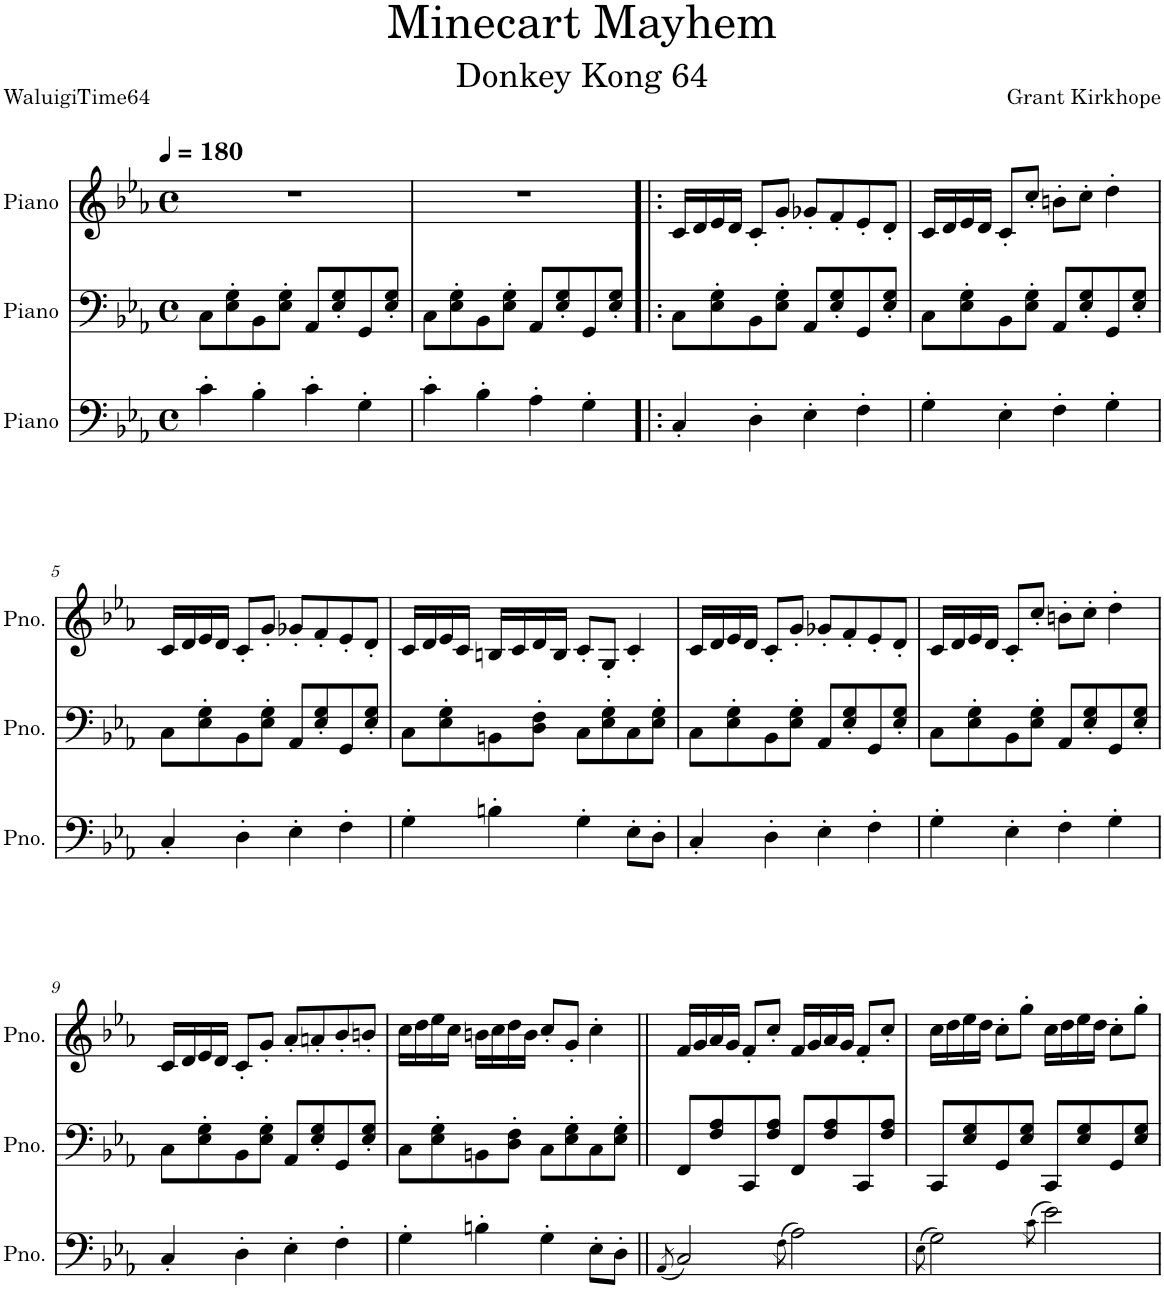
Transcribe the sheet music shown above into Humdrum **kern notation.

**kern	**kern	**kern
*part3	*part2	*part1
*staff3	*staff2	*staff1
*I"Piano	*I"Piano	*I"Piano
*I'Pno.	*I'Pno.	*I'Pno.
*clefF4	*clefF4	*clefG2
*k[b-e-a-]	*k[b-e-a-]	*k[b-e-a-]
*M4/4	*M4/4	*M4/4
*met(c)	*met(c)	*met(c)
*MM180	*MM180	*MM180
=1	=1	=1
4c'\	8C\L	1r
.	8E-\' 8G\'	.
4B-'\	8BB-\	.
.	8E-\' 8G\'J	.
4c'\	8AA-/L	.
.	8E-/' 8G/'	.
4G'\	8GG/	.
.	8E-/' 8G/'J	.
=2	=2	=2
4c'\	8C\L	1r
.	8E-\' 8G\'	.
4B-'\	8BB-\	.
.	8E-\' 8G\'J	.
4A-'\	8AA-/L	.
.	8E-/' 8G/'	.
4G'\	8GG/	.
.	8E-/' 8G/'J	.
=3!|:	=3!|:	=3!|:
4C'/	8C\L	16c/LL
.	.	16d/
.	8E-\' 8G\'	16e-/
.	.	16d/JJ
4D'\	8BB-\	8c'/L
.	8E-\' 8G\'J	8g'/J
4E-'\	8AA-/L	8g-X'/L
.	8E-/' 8G/'	8f'/
4F'\	8GG/	8e-'/
.	8E-/' 8G/'J	8d'/J
=4	=4	=4
4G'\	8C\L	16c/LL
.	.	16d/
.	8E-\' 8G\'	16e-/
.	.	16d/JJ
4E-'\	8BB-\	8c'/L
.	8E-\' 8G\'J	8cc'/J
4F'\	8AA-/L	8bn'\L
.	8E-/' 8G/'	8cc'\J
4G'\	8GG/	4dd'\
.	8E-/' 8G/'J	.
!!LO:LB:g=z
=5	=5	=5
4C'/	8C\L	16c/LL
.	.	16d/
.	8E-\' 8G\'	16e-/
.	.	16d/JJ
4D'\	8BB-\	8c'/L
.	8E-\' 8G\'J	8g'/J
4E-'\	8AA-/L	8g-X'/L
.	8E-/' 8G/'	8f'/
4F'\	8GG/	8e-'/
.	8E-/' 8G/'J	8d'/J
=6	=6	=6
4G'\	8C\L	16c/LL
.	.	16d/
.	8E-\' 8G\'	16e-/
.	.	16c/JJ
4Bn'\	8BBn\	16Bn/LL
.	.	16c/
.	8D\' 8F\'J	16d/
.	.	16B/JJ
4G'\	8C\L	8c'/L
.	8E-\' 8G\'	8G'/J
8E-'\L	8C\	4c'/
8D'\J	8E-\' 8G\'J	.
=7	=7	=7
4C'/	8C\L	16c/LL
.	.	16d/
.	8E-\' 8G\'	16e-/
.	.	16d/JJ
4D'\	8BB-\	8c'/L
.	8E-\' 8G\'J	8g'/J
4E-'\	8AA-/L	8g-X'/L
.	8E-/' 8G/'	8f'/
4F'\	8GG/	8e-'/
.	8E-/' 8G/'J	8d'/J
=8	=8	=8
4G'\	8C\L	16c/LL
.	.	16d/
.	8E-\' 8G\'	16e-/
.	.	16d/JJ
4E-'\	8BB-\	8c'/L
.	8E-\' 8G\'J	8cc'/J
4F'\	8AA-/L	8bn'\L
.	8E-/' 8G/'	8cc'\J
4G'\	8GG/	4dd'\
.	8E-/' 8G/'J	.
!!LO:LB:g=z
=9	=9	=9
4C'/	8C\L	16c/LL
.	.	16d/
.	8E-\' 8G\'	16e-/
.	.	16d/JJ
4D'\	8BB-\	8c'/L
.	8E-\' 8G\'J	8g'/J
4E-'\	8AA-/L	8a-'/L
.	8E-/' 8G/'	8an'/
4F'\	8GG/	8b-'/
.	8E-/' 8G/'J	8bn'/J
=10	=10	=10
4G'\	8C\L	16cc\LL
.	.	16dd\
.	8E-\' 8G\'	16ee-\
.	.	16cc\JJ
4Bn'\	8BBn\	16bn\LL
.	.	16cc\
.	8D\' 8F\'J	16dd\
.	.	16b\JJ
4G'\	8C\L	8cc'/L
.	8E-\' 8G\'	8g'/J
8E-'\L	8C\	4cc'\
8D'\J	8E-\' 8G\'J	.
=11||	=11||	=11||
(8qAA-/	.	.
2C/)	8FF/L	16f/LL
.	.	16g/
.	8F/ 8A-/	16a-/
.	.	16g/JJ
.	8CC/	8f'/L
.	8F/ 8A-/J	8cc'/J
(8qF\	.	.
2A-\)	8FF/L	16f/LL
.	.	16g/
.	8F/ 8A-/	16a-/
.	.	16g/JJ
.	8CC/	8f'/L
.	8F/ 8A-/J	8cc'/J
=12	=12	=12
(8qE-\	.	.
2G\)	8CC/L	16cc\LL
.	.	16dd\
.	8E-/ 8G/	16ee-\
.	.	16dd\JJ
.	8GG/	8cc'\L
.	8E-/ 8G/J	8gg'\J
(8qc\	.	.
2e-\)	8CC/L	16cc\LL
.	.	16dd\
.	8E-/ 8G/	16ee-\
.	.	16dd\JJ
.	8GG/	8cc'\L
.	8E-/ 8G/J	8gg'\J
=	=	=
*-	*-	*-
